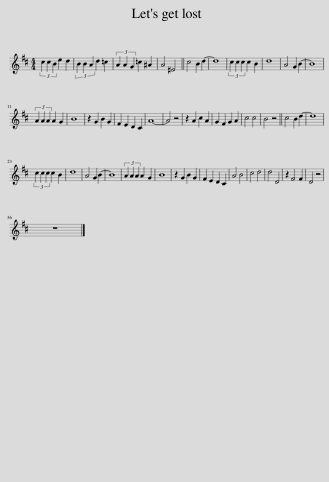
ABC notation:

X:1
L:1/8
M:4/4
I:linebreak $
K:D
V:1 treble
V:1
 (3c2 c2 B2 e2 d2 | (3B2 B2 A2 d2 =c2 | (3A2 A2 G2 =c2 ^A2 | A4 ^E4 || c4 B2 d2- | %5
 d8 | (3c2 c2 c2 c2 B2 | d8 | A4 G2 B2- | B8 |$ %10
 (3A2 A2 A2 A2 G2 | B8 | z2 G2 B2 G2 | F2 E2 D2 C2 | A8- | %15
 A4 z4 | z2 A2 c2 A2 | G2 F2 G2 A2 | c4 c4 | B4 z4 || %20
 c4 B2 d2- | d8 |$ (3c2 c2 c2 c2 B2 | d8 | A4 G2 B2- | %25
 B8 | (3A2 A2 A2 A2 G2 | B8 | z2 G2 B2 G2 | F2 E2 D2 C2 | %30
 A4 B4 | c4 d4 | d4 D4 | z2 F4 F2 | D4 z4 |$ %35
 z8 |] %36
